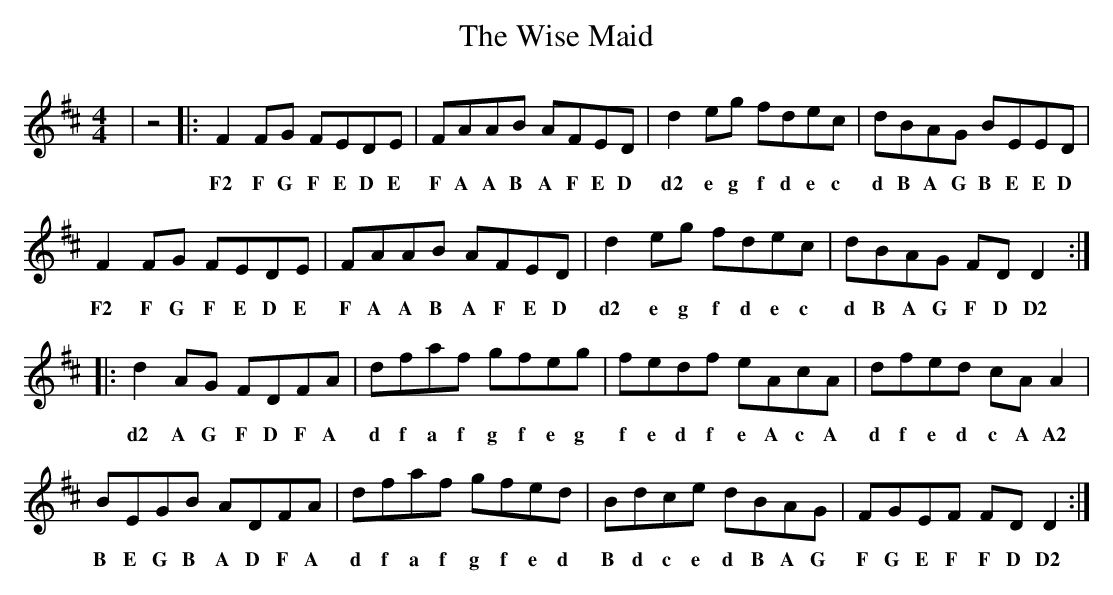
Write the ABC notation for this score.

X:1
T: Wise Maid, The
M: 4/4
L: 1/8
K: Dmaj
|z4|:F2FG FEDE|FAAB AFED|d2eg fdec|dBAG BEED|
w: F2 F G F E D E F A A B A F E D d2 e g f d e c d B A G B E E D
F2FG FEDE|FAAB AFED|d2eg fdec|dBAG FD D2:|
w: F2 F G F E D E F A A B A F E D d2 e g f d e c d B A G F D D2
|:d2AG FDFA|dfaf gfeg|fedf eAcA|dfed cA A2|
w: d2 A G F D F A d f a f g f e g f e d f e A c A d f e d c A A2
BEGB ADFA|dfaf gfed|Bdce dBAG|FGEF FD D2:|
w: B E G B A D F A d f a f g f e d B d c e d B A G F G E F F D D2
